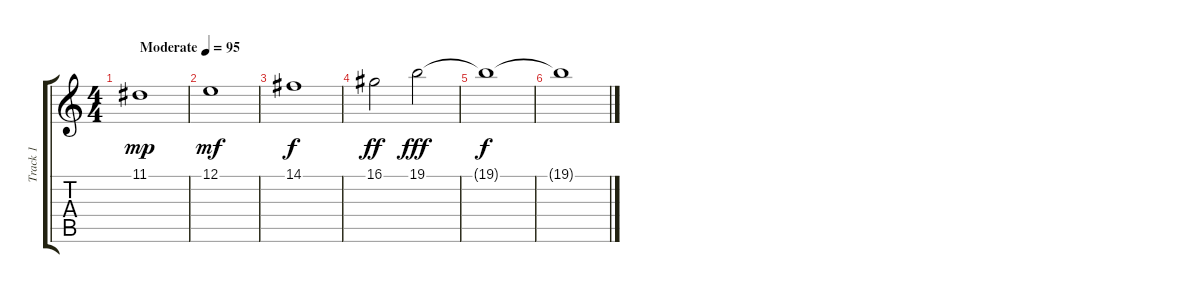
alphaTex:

\track ("Track 1" "Track 1") {instrument choiraahs}
\staff {score tabs}
\tuning (E4 B3 G3 D3 A2 E2) {hide}
\ts (4 4)
\tempo (95 "Moderate")
\clef g2
\ks c
11.1.1{dy mp instrument choiraahs} |
12.1.1{dy mf} |
14.1.1{dy f} |
16.1.2{dy ff} 19.1.2{dy fff} |
19.1{t}.1{dy f} |
19.1{t}.1
